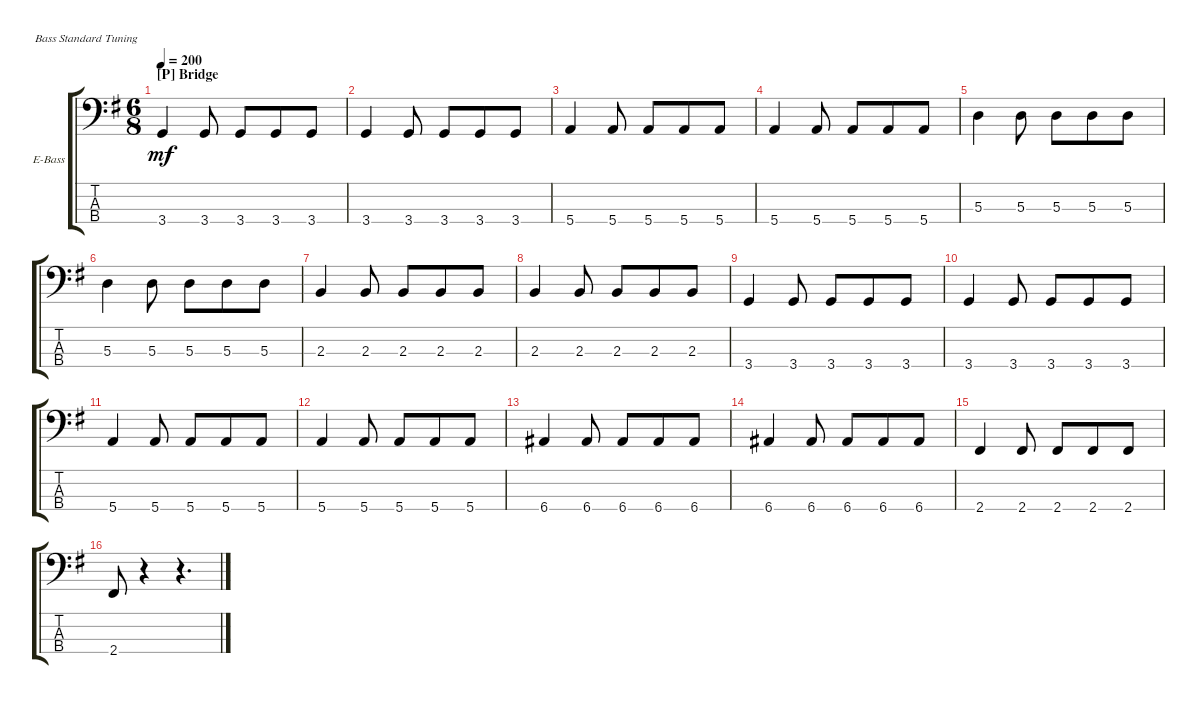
\bracketExtendMode groupsimilarinstruments
\firstSystemTrackNameOrientation horizontal
\otherSystemsTrackNameOrientation horizontal
\track ("Electric Bass" "E-Bass") {instrument electricbassfinger}
\staff {score tabs}
\tuning (G2 D2 A1 E1)
\ts (6 8)
\section ("P" "Bridge")
\tempo 200
\clef f4
\ks eminor
3.4.4{dy mf} 3.4.8 3.4.8 3.4.8 3.4.8 |
3.4.4 3.4.8 3.4.8 3.4.8 3.4.8 |
5.4.4 5.4.8 5.4.8 5.4.8 5.4.8 |
5.4.4 5.4.8 5.4.8 5.4.8 5.4.8 |
5.3.4 5.3.8 5.3.8 5.3.8 5.3.8 |
5.3.4 5.3.8 5.3.8 5.3.8 5.3.8 |
2.3.4 2.3.8 2.3.8 2.3.8 2.3.8 |
2.3.4 2.3.8 2.3.8 2.3.8 2.3.8 |
3.4.4 3.4.8 3.4.8 3.4.8 3.4.8 |
3.4.4 3.4.8 3.4.8 3.4.8 3.4.8 |
5.4.4 5.4.8 5.4.8 5.4.8 5.4.8 |
5.4.4 5.4.8 5.4.8 5.4.8 5.4.8 |
6.4.4 6.4.8 6.4.8 6.4.8 6.4.8 |
6.4.4 6.4.8 6.4.8 6.4.8 6.4.8 |
2.4.4 2.4.8 2.4.8 2.4.8 2.4.8 |
2.4.8 r.4 r.4{d}
